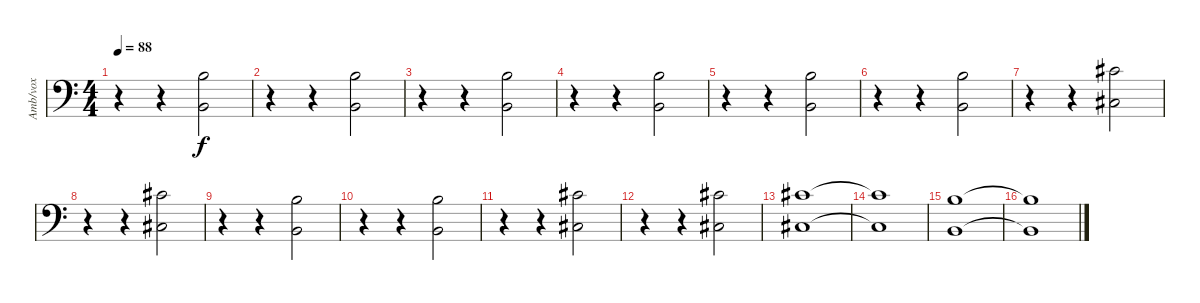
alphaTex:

\track ("Amb/vox" "Amb/vox") {instrument stringensemble1}
\staff {score}
\tuning (Db4 A3 E3 A2 E2 A1) {hide}
\ts (4 4)
\tempo 88
\clef f4
\ks c
r.4{dy f} r.4 (2.2 2.4).2 |
r.4 r.4 (2.2 2.4).2 |
r.4 r.4 (2.2 2.4).2 |
r.4 r.4 (2.2 2.4).2 |
r.4 r.4 (7.3 7.5).2 |
r.4 r.4 (7.3 7.5).2 |
r.4 r.4 (4.2 4.4).2 |
r.4 r.4 (4.2 4.4).2 |
r.4 r.4 (7.3 7.5).2 |
r.4 r.4 (7.3 7.5).2 |
r.4 r.4 (4.2 4.4).2 |
r.4 r.4 (4.2 4.4).2 |
(4.2 4.4).1 |
(4.2{t} 4.4{t}).1 |
(2.2 2.4).1 |
(2.2{t} 2.4{t}).1
